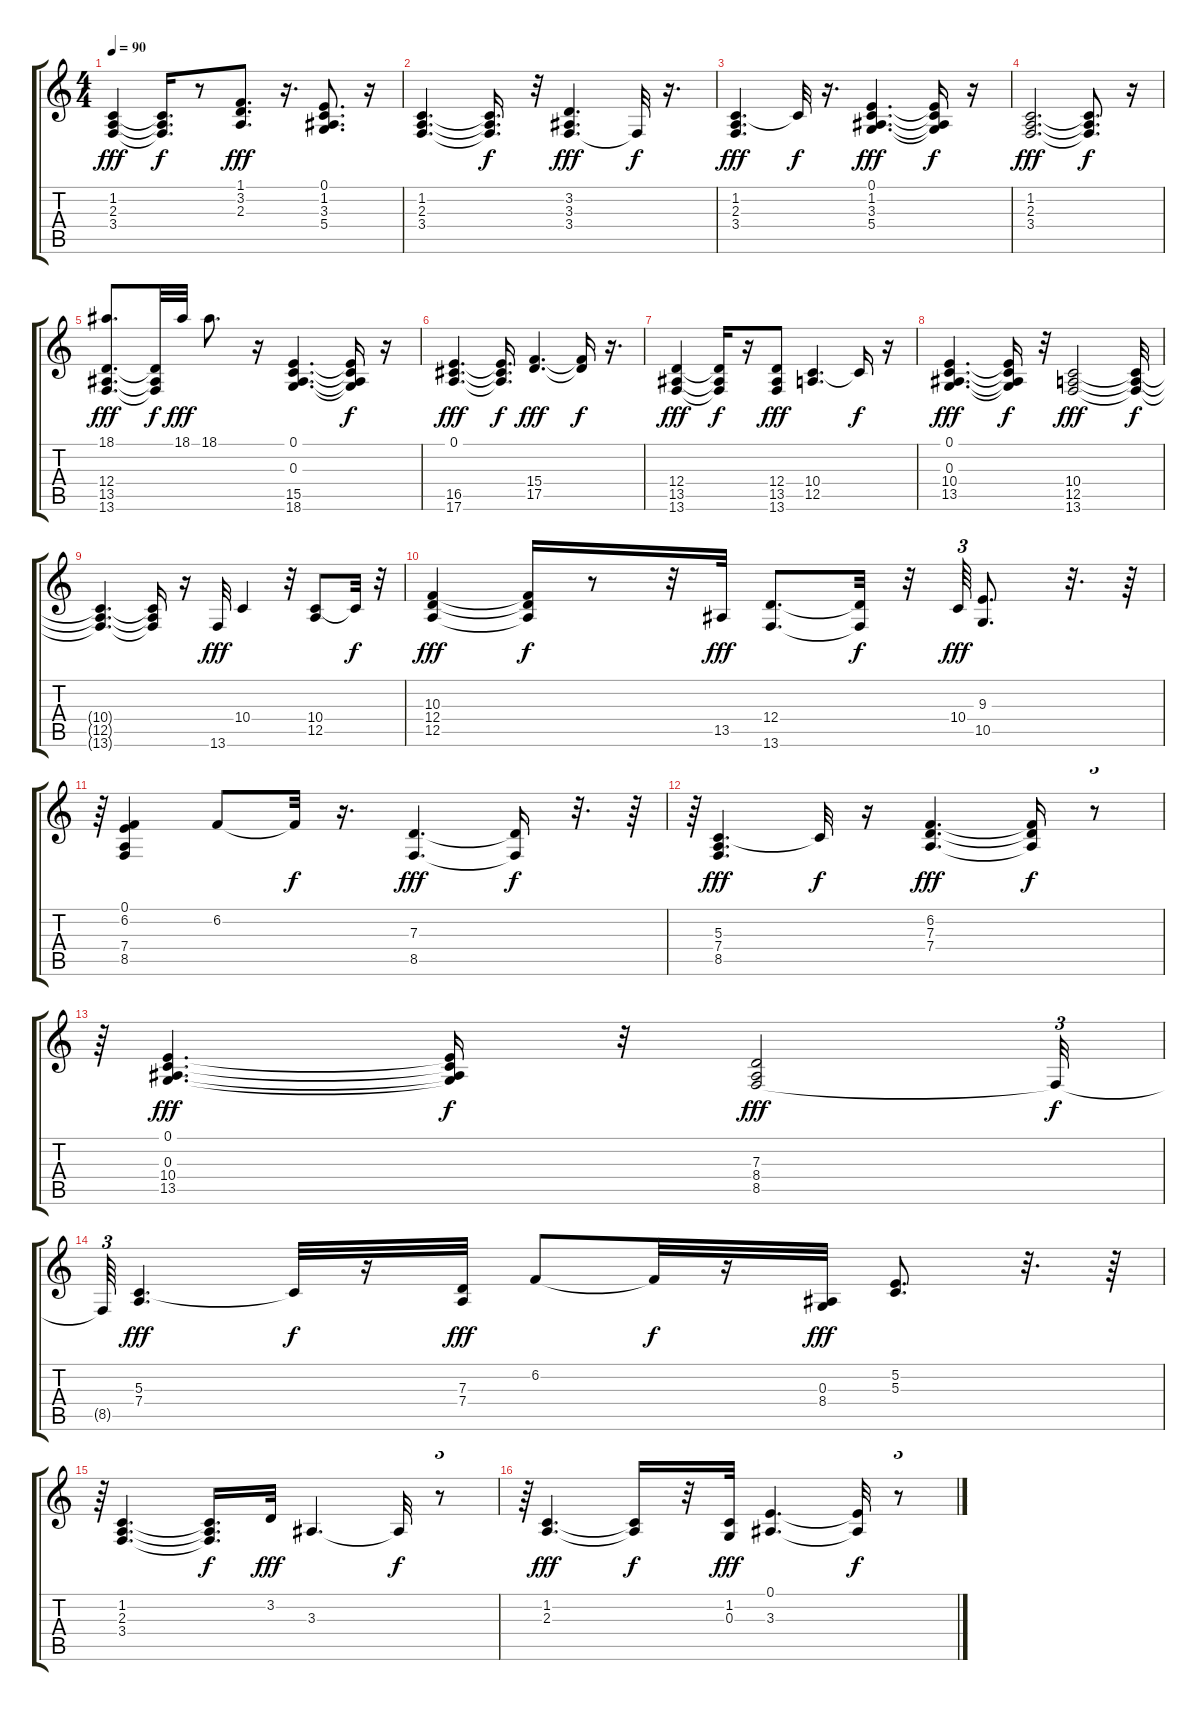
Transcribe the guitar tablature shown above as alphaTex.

\track "" {instrument acousticgrandpiano}
\staff {score tabs}
\tuning (E4 B3 G3 D3 A2 E2) {hide}
\ts (4 4)
\tempo 90
\clef g2
\ks c
(1.2 2.3 3.4).4{dy fff} (1.2{t} 2.3{t} 3.4{t}).16{d dy f} r.8 (1.1 3.2 2.3).8{d dy fff} r.16{d} (0.1 1.2 3.3 5.4).8{d} r.16 |
(1.2 2.3 3.4).4{d} (1.2{t} 2.3{t} 3.4{t}).16{d dy f} r.32 (3.2 3.3 3.4).4{d dy fff} 3.4{t}.32{dy f} r.16{d} |
(1.2 2.3 3.4).4{d dy fff} 1.2{t}.32{dy f} r.16{d} (0.1 1.2 3.3 5.4).4{d dy fff} (0.1{t} 1.2{t} 3.3{t} 5.4{t}).16{dy f} r.16 |
(1.2 2.3 3.4).2{d dy fff} (1.2{t} 2.3{t} 3.4{t}).8{d dy f} r.16 |
(18.1 12.4 13.5 13.6).8{d dy fff} (12.4{t} 13.5{t} 13.6{t}).32{dy f} 18.1.32{dy fff} 18.1.8{d} r.16 (0.1 0.3 15.5 18.6).4{d} (0.1{t} 0.3{t} 15.5{t} 18.6{t}).16{dy f} r.16 |
(0.1 16.5 17.6).4{d dy fff} (0.1{t} 16.5{t} 17.6{t}).16{d dy f} (15.4 17.5).4{d dy fff} (15.4{t} 17.5{t}).16{dy f} r.16{d} |
(12.4 13.5 13.6).4{dy fff} (12.4{t} 13.5{t} 13.6{t}).16{dy f} r.16 (12.4 13.5 13.6).8{dy fff} (10.4 12.5).4{d} 10.4{t}.16{dy f} r.16 |
(0.1 0.3 10.4 13.5).4{d dy fff} (0.1{t} 0.3{t} 10.4{t} 13.5{t}).16{dy f} r.32 (10.4 12.5 13.6).2{dy fff} (10.4{t} 12.5{t} 13.6{t}).32{dy f} |
(10.4{t} 12.5{t} 13.6{t}).4{d} (10.4{t} 12.5{t} 13.6{t}).16 r.16 13.6.32{dy fff} 10.4.4 r.32 (10.4 12.5).8 10.4{t}.32{dy f} r.32 |
(10.3 12.4 12.5).4{dy fff} (10.3{t} 12.4{t} 12.5{t}).16{dy f} r.8 r.32 13.5.32{dy fff} (12.4 13.6).8{d} (12.4{t} 13.6{t}).32{dy f} r.32 10.4.64{tu (3 2) dy fff} (9.3 10.5).8{d} r.32{d} r.64 |
r.64{tu (3 2)} (0.1 6.2 7.4 8.5).4 6.2.8 6.2{t}.32{dy f} r.16{d} (7.3 8.5).4{d dy fff} (7.3{t} 8.5{t}).16{dy f} r.32{d} r.64 |
r.64{tu (3 2)} (5.3 7.4 8.5).4{d dy fff} 5.3{t}.32{dy f} r.16 (6.2 7.3 7.4).4{d dy fff} (6.2{t} 7.3{t} 7.4{t}).16{dy f} r.8{tu (3 2)} |
r.64{tu (3 2)} (0.1 0.3 10.4 13.5).4{d dy fff} (0.1{t} 0.3{t} 10.4{t} 13.5{t}).16{dy f} r.32 (7.3 8.4 8.5).2{dy fff} 8.5{t}.32{tu (3 2) dy f} |
8.5{t}.64{tu (3 2)} (5.3 7.4).4{d dy fff} 5.3{t}.32{dy f} r.16 (7.3 7.4).32{dy fff} 6.2.8 6.2{t}.32{dy f} r.16 (0.3 8.4).32{dy fff} (5.2 5.3).8{d} r.32{d} r.64 |
r.64{tu (3 2)} (1.2 2.3 3.4).4{d} (1.2{t} 2.3{t} 3.4{t}).16{d dy f} 3.2.32{dy fff} 3.3.4{d} 3.3{t}.32{dy f} r.8{tu (3 2)} |
r.64{tu (3 2)} (1.2 2.3).4{d dy fff} (1.2{t} 2.3{t}).16{dy f} r.32 (1.2 0.3).32{dy fff} (0.1 3.3).4{d} (0.1{t} 3.3{t}).32{dy f} r.8{tu (3 2)}
